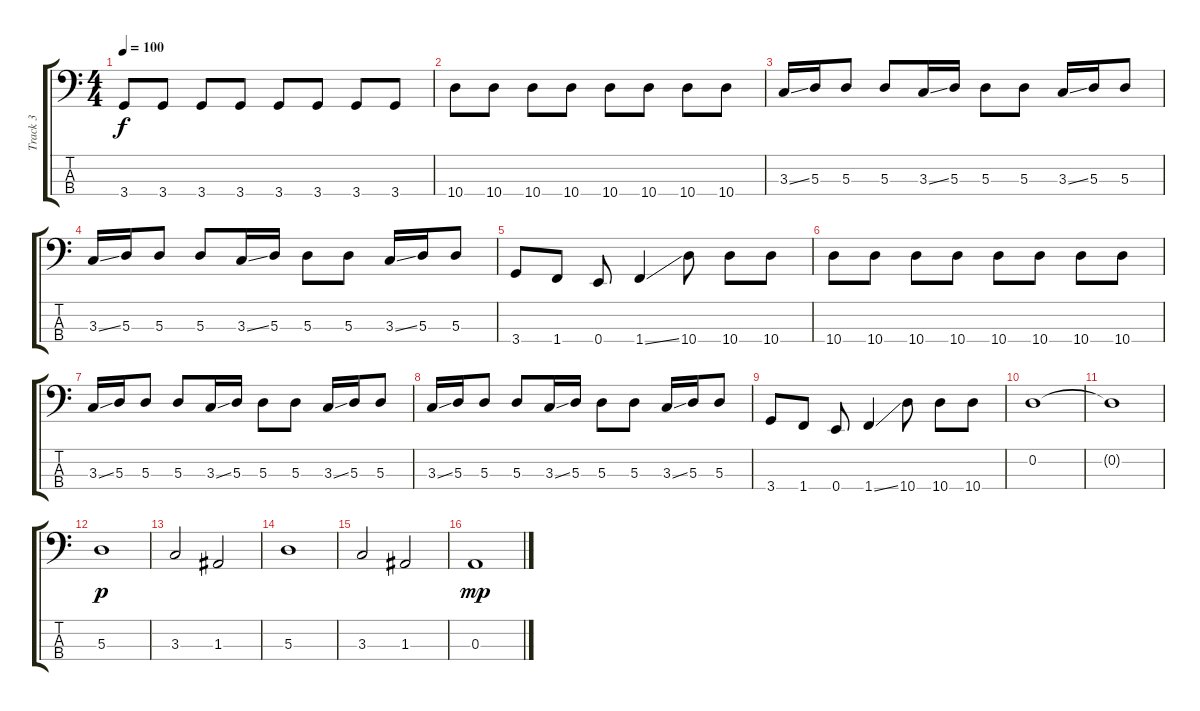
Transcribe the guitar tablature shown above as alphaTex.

\track ("Track 3" "Track 3") {instrument electricbassfinger}
\staff {score tabs}
\tuning (G2 D2 A1 E1) {hide}
\ts (4 4)
\tempo 100
\clef f4
\ks c
3.4.8{dy f} 3.4.8 3.4.8 3.4.8 3.4.8 3.4.8 3.4.8 3.4.8 |
10.4.8 10.4.8 10.4.8 10.4.8 10.4.8 10.4.8 10.4.8 10.4.8 |
3.3{ss}.16 5.3.16 5.3.8 5.3.8 3.3{ss}.16 5.3.16 5.3.8 5.3.8 3.3{ss}.16 5.3.16 5.3.8 |
3.3{ss}.16 5.3.16 5.3.8 5.3.8 3.3{ss}.16 5.3.16 5.3.8 5.3.8 3.3{ss}.16 5.3.16 5.3.8 |
3.4.8 1.4.8 0.4.8 1.4{ss}.4 10.4.8 10.4.8 10.4.8 |
10.4.8 10.4.8 10.4.8 10.4.8 10.4.8 10.4.8 10.4.8 10.4.8 |
3.3{ss}.16 5.3.16 5.3.8 5.3.8 3.3{ss}.16 5.3.16 5.3.8 5.3.8 3.3{ss}.16 5.3.16 5.3.8 |
3.3{ss}.16 5.3.16 5.3.8 5.3.8 3.3{ss}.16 5.3.16 5.3.8 5.3.8 3.3{ss}.16 5.3.16 5.3.8 |
3.4.8 1.4.8 0.4.8 1.4{ss}.4 10.4.8 10.4.8 10.4.8 |
0.2.1 |
0.2{t}.1 |
5.3.1{dy p} |
3.3.2 1.3.2 |
5.3.1 |
3.3.2 1.3.2 |
0.3.1{dy mp}
